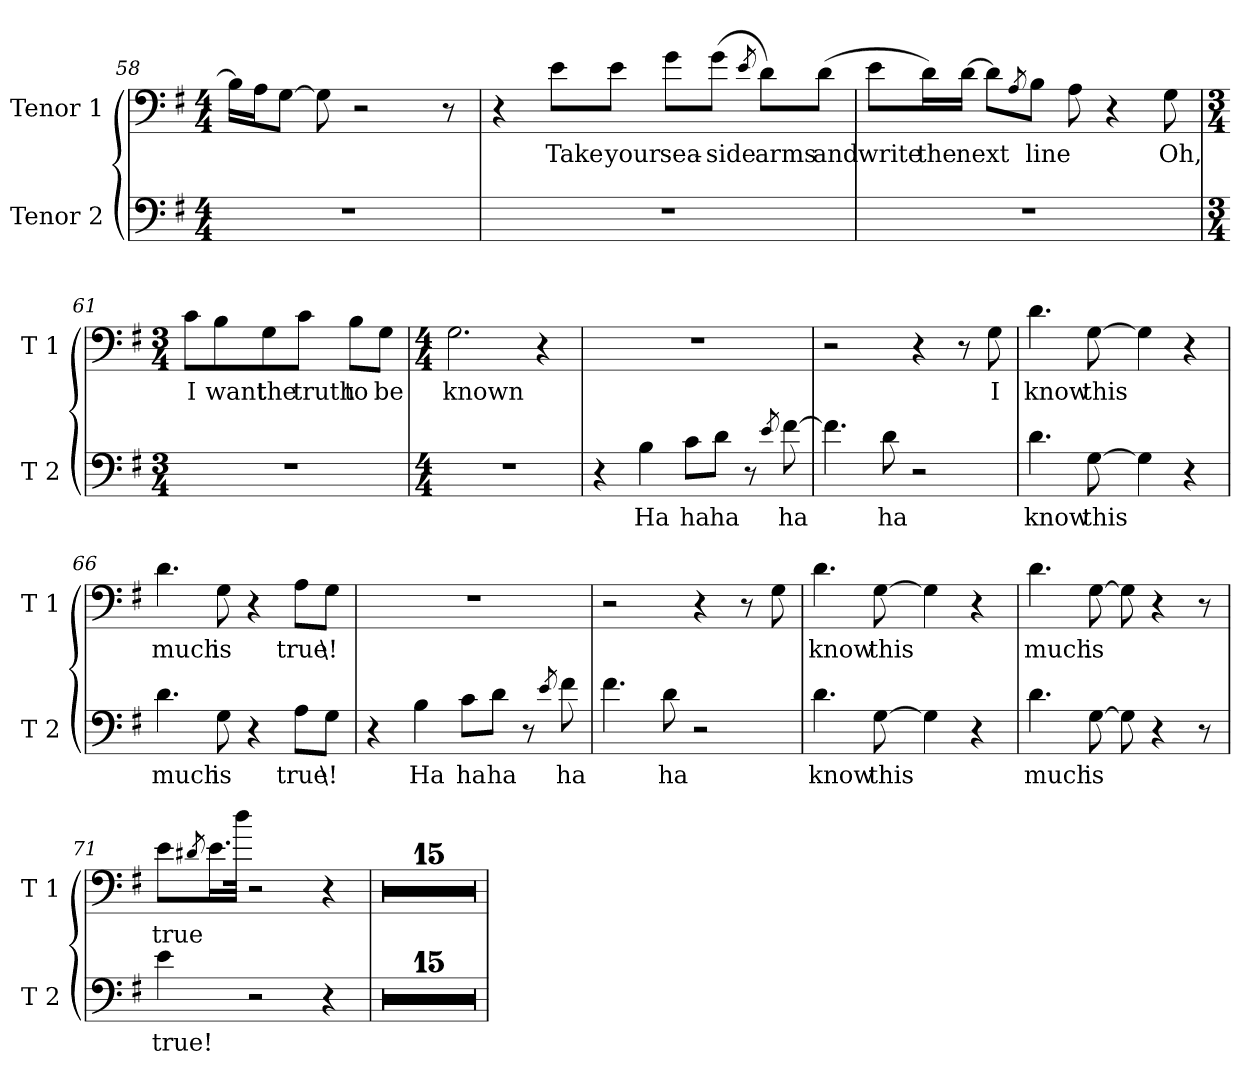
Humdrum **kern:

**kern	**text	**kern	**text
*part2	*part2	*part1	*part1
*staff2	*staff2	*staff1	*staff1
*I"Tenor 2	*	*I"Tenor 1	*
*I'T 2	*	*I'T 1	*
*clefF4	*	*clefF4	*
*k[f#]	*	*k[f#]	*
*G:	*	*G:	*
*M4/4	*	*M4/4	*
=58	=58	=58	=58
1r	.	16B\LL]	.
.	.	16A\J	.
.	.	[8G\J	.
.	.	8G\]	.
.	.	2r	.
.	.	8r	.
=59	=59	=59	=59
1r	.	4r	.
!	!	!	!LO:LY:b
.	.	8e\L	Take
!	!	!	!LO:LY:b
.	.	8e\J	your
!	!	!	!LO:LY:b
.	.	8g\L	sea-
!	!	!	!LO:LY:b
.	.	(>8g\J	-side
.	.	8qe/	.
!	!	!	!LO:LY:b
.	.	8d\L)	arms
!	!	!	!LO:LY:b
.	.	(>8d\J	and
=60	=60	=60	=60
!	!	!	!LO:LY:b
1r	.	8e\L	write
!	!	!	!LO:LY:b
.	.	16d\L)	the
!	!	!	!LO:LY:b
.	.	[16d\JJ	next
.	.	8d\L]	.
.	.	8qA/	.
!	!	!	!LO:LY:b
.	.	8B\J	line
.	.	8A\	.
.	.	4r	.
!	!	!	!LO:LY:b
.	.	8G\	Oh,
=61	=61	=61	=61
*M3/4	*	*M3/4	*
!	!	!	!LO:LY:b
2.r	.	8c\L	I
!	!	!	!LO:LY:b
.	.	8B\	want
!	!	!	!LO:LY:b
.	.	8G\	the
!	!	!	!LO:LY:b
.	.	8c\J	truth
!	!	!	!LO:LY:b
.	.	8B\L	to
!	!	!	!LO:LY:b
.	.	8G\J	be
=62	=62	=62	=62
*M4/4	*	*M4/4	*
!	!	!	!LO:LY:b
1r	.	2.G\	known
.	.	4r	.
=63	=63	=63	=63
4r	.	1r	.
!	!LO:LY:b	!	!
4B\	Ha	.	.
!	!LO:LY:b	!	!
8c\L	ha	.	.
!	!LO:LY:b	!	!
8d\J	ha	.	.
8r	.	.	.
8qe/	.	.	.
!	!LO:LY:b	!	!
[8f#\	ha	.	.
=64	=64	=64	=64
4.f#\]	.	2r	.
!	!LO:LY:b	!	!
8d\	ha	.	.
2r	.	4r	.
.	.	8r	.
!	!	!	!LO:LY:b
.	.	8G\	I
=65	=65	=65	=65
!	!LO:LY:b	!	!LO:LY:b
4.d\	know	4.d\	know
!	!LO:LY:b	!	!LO:LY:b
[8G\	this	[8G\	this
4G\]	.	4G\]	.
4r	.	4r	.
=66	=66	=66	=66
!	!LO:LY:b	!	!LO:LY:b
4.d\	much	4.d\	much
!	!LO:LY:b	!	!LO:LY:b
8G\	is	8G\	is
4r	.	4r	.
!	!LO:LY:b	!	!LO:LY:b
8A\L	true	8A\L	true
!	!LO:LY:b	!	!LO:LY:b
8G\J	\!	8G\J	\!
=67	=67	=67	=67
4r	.	1r	.
!	!LO:LY:b	!	!
4B\	Ha	.	.
!	!LO:LY:b	!	!
8c\L	ha	.	.
!	!LO:LY:b	!	!
8d\J	ha	.	.
8r	.	.	.
8qe/	.	.	.
!	!LO:LY:b	!	!
8f#\	ha	.	.
=68	=68	=68	=68
4.f#\	.	2r	.
!	!LO:LY:b	!	!
8d\	ha	.	.
2r	.	4r	.
.	.	8r	.
.	.	8G\	.
=69	=69	=69	=69
!	!LO:LY:b	!	!LO:LY:b
4.d\	know	4.d\	know
!	!LO:LY:b	!	!LO:LY:b
[8G\	this	[8G\	this
4G\]	.	4G\]	.
4r	.	4r	.
=70	=70	=70	=70
!	!LO:LY:b	!	!LO:LY:b
4.d\	much	4.d\	much
!	!LO:LY:b	!	!LO:LY:b
[8G\	is	[8G\	is
8G\]	.	8G\]	.
4r	.	4r	.
8r	.	8r	.
=71	=71	=71	=71
!	!LO:LY:b	!	!LO:LY:b
4e\	true!	8e\L	true
.	.	8qd#X/	.
.	.	16.e\L	.
.	.	32dd\JJk	.
2r	.	2r	.
4r	.	4r	.
=72	=72	=72	=72
1r	.	1r	.
=73	=73	=73	=73
1r	.	1r	.
=74	=74	=74	=74
*k[b-e-a-]	*	*k[b-e-a-]	*
1r	.	1r	.
=75	=75	=75	=75
1r	.	1r	.
=76	=76	=76	=76
1r	.	1r	.
=77	=77	=77	=77
1r	.	1r	.
=78	=78	=78	=78
1r	.	1r	.
=79	=79	=79	=79
1r	.	1r	.
=80	=80	=80	=80
1r	.	1r	.
=81	=81	=81	=81
1r	.	1r	.
=82	=82	=82	=82
1r	.	1r	.
=83	=83	=83	=83
1r	.	1r	.
=84	=84	=84	=84
1r	.	1r	.
=85	=85	=85	=85
1r	.	1r	.
=86	=86	=86	=86
1r	.	1r	.
=	=	=	=
*-	*-	*-	*-
